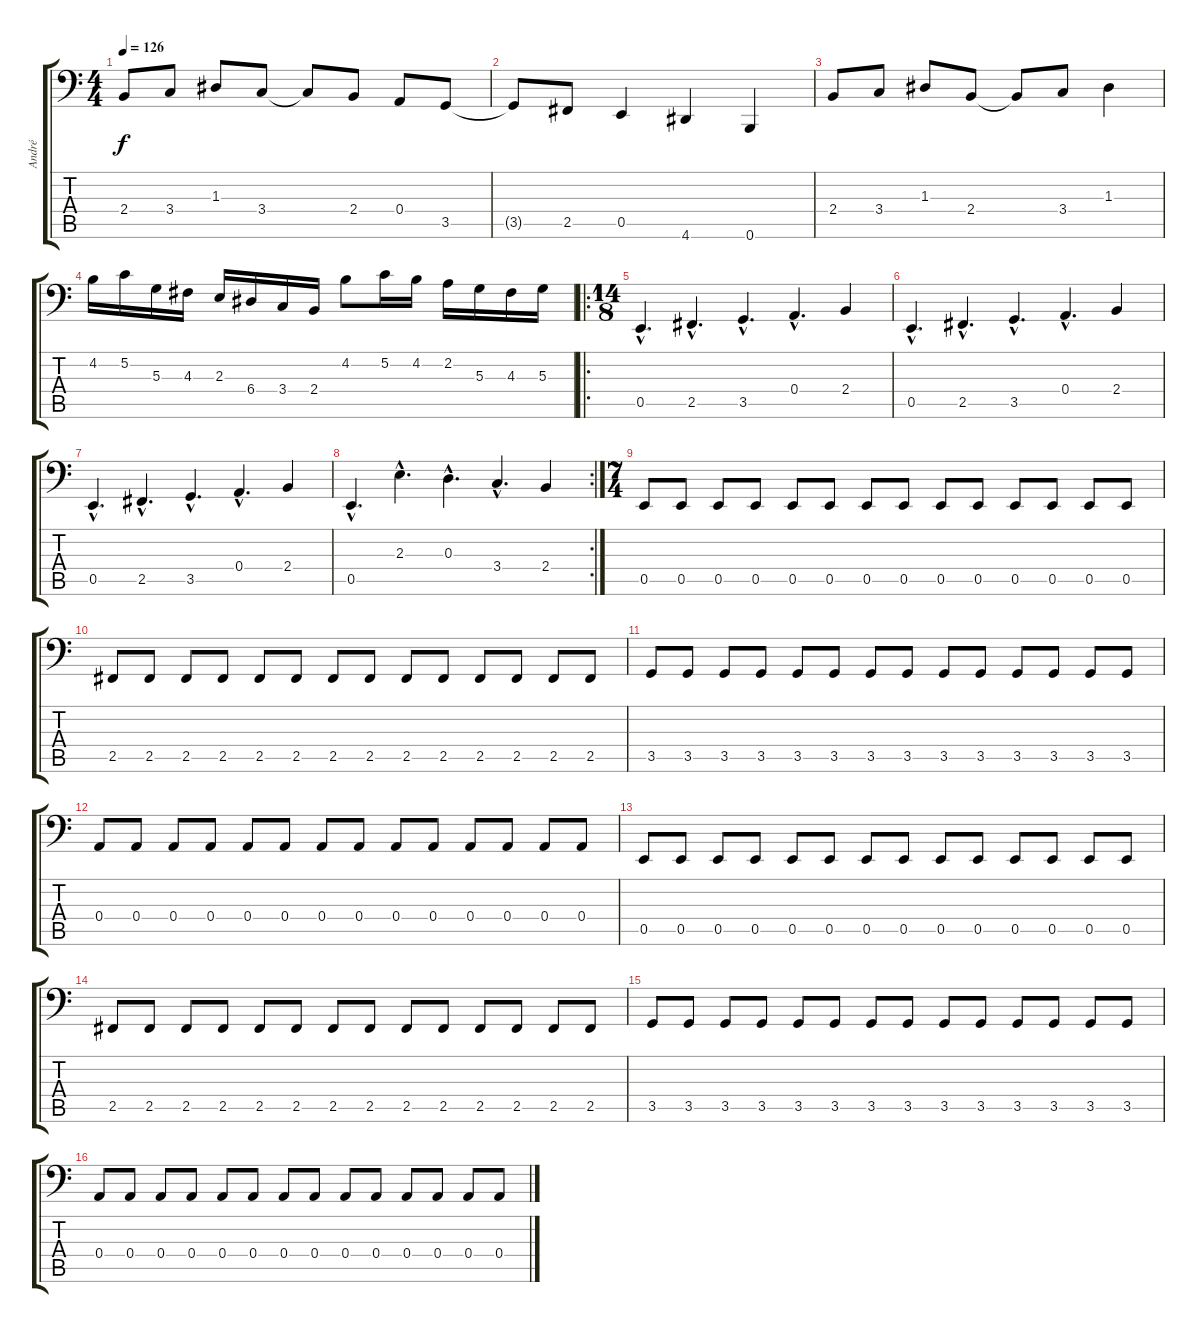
\track ("André" "André") {instrument electricbassfinger}
\staff {score tabs}
\tuning (C3 G2 D2 A1 E1 B0) {hide}
\ts (4 4)
\tempo 126
\clef f4
\ks c
2.4.8{dy f} 3.4.8 1.3.8 3.4.8 3.4{t}.8 2.4.8 0.4.8 3.5.8 |
3.5{t}.8 2.5.8 0.5.4 4.6.4 0.6.4 |
2.4.8 3.4.8 1.3.8 2.4.8 2.4{t}.8 3.4.8 1.3.4 |
4.2.16 5.2.16 5.3.16 4.3.16 2.3.16 6.4.16 3.4.16 2.4.16 4.2.8 5.2.16 4.2.16 2.2.16 5.3.16 4.3.16 5.3.16 |
\ro
\ts (14 8)
0.5{hac}.4{d} 2.5{hac}.4{d} 3.5{hac}.4{d} 0.4{hac}.4{d} 2.4.4 |
0.5{hac}.4{d} 2.5{hac}.4{d} 3.5{hac}.4{d} 0.4{hac}.4{d} 2.4.4 |
0.5{hac}.4{d} 2.5{hac}.4{d} 3.5{hac}.4{d} 0.4{hac}.4{d} 2.4.4 |
\rc 2
0.5{hac}.4{d} 2.3{hac}.4{d} 0.3{hac}.4{d} 3.4{hac}.4{d} 2.4.4 |
\ts (7 4)
0.5.8 0.5.8 0.5.8 0.5.8 0.5.8 0.5.8 0.5.8 0.5.8 0.5.8 0.5.8 0.5.8 0.5.8 0.5.8 0.5.8 |
2.5.8 2.5.8 2.5.8 2.5.8 2.5.8 2.5.8 2.5.8 2.5.8 2.5.8 2.5.8 2.5.8 2.5.8 2.5.8 2.5.8 |
3.5.8 3.5.8 3.5.8 3.5.8 3.5.8 3.5.8 3.5.8 3.5.8 3.5.8 3.5.8 3.5.8 3.5.8 3.5.8 3.5.8 |
0.4.8 0.4.8 0.4.8 0.4.8 0.4.8 0.4.8 0.4.8 0.4.8 0.4.8 0.4.8 0.4.8 0.4.8 0.4.8 0.4.8 |
0.5.8 0.5.8 0.5.8 0.5.8 0.5.8 0.5.8 0.5.8 0.5.8 0.5.8 0.5.8 0.5.8 0.5.8 0.5.8 0.5.8 |
2.5.8 2.5.8 2.5.8 2.5.8 2.5.8 2.5.8 2.5.8 2.5.8 2.5.8 2.5.8 2.5.8 2.5.8 2.5.8 2.5.8 |
3.5.8 3.5.8 3.5.8 3.5.8 3.5.8 3.5.8 3.5.8 3.5.8 3.5.8 3.5.8 3.5.8 3.5.8 3.5.8 3.5.8 |
0.4.8 0.4.8 0.4.8 0.4.8 0.4.8 0.4.8 0.4.8 0.4.8 0.4.8 0.4.8 0.4.8 0.4.8 0.4.8 0.4.8
